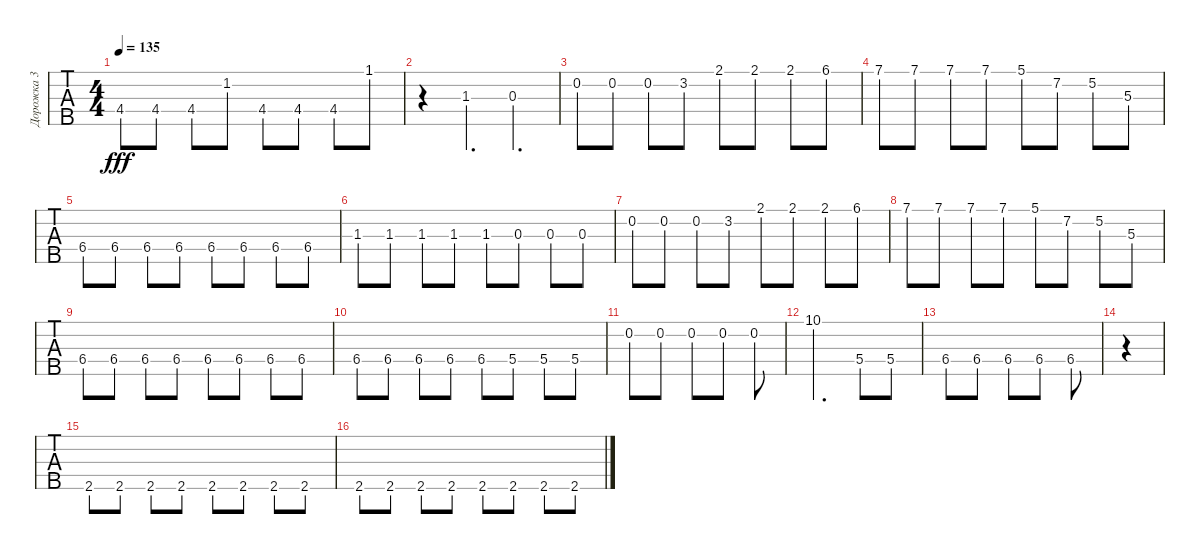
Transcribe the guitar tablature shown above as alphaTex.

\track ("Дорожка 3" "Дорожка 3") {instrument slapbass2}
\staff {tabs}
\tuning (G2 D2 A1 E1 C1) {hide}
\ts (4 4)
\tempo 135
\clef f4
\ks c
4.4{hac}.8{dy fff} 4.4{hac}.8 4.4{hac}.8 1.2{hac}.8 4.4{hac}.8 4.4{hac}.8 4.4{hac}.8 1.1{hac}.8 |
r.4 1.3{hac}.4{d} 0.3{hac}.4{d} |
0.2{hac}.8 0.2{hac}.8 0.2{hac}.8 3.2{hac}.8 2.1{hac}.8 2.1{hac}.8 2.1{hac}.8 6.1{hac}.8 |
7.1{hac}.8 7.1{hac}.8 7.1{hac}.8 7.1{hac}.8 5.1{hac}.8 7.2{hac}.8 5.2{hac}.8 5.3{hac}.8 |
6.4{hac}.8 6.4{hac}.8 6.4{hac}.8 6.4{hac}.8 6.4{hac}.8 6.4{hac}.8 6.4{hac}.8 6.4{hac}.8 |
1.3{hac}.8 1.3{hac}.8 1.3{hac}.8 1.3{hac}.8 1.3{hac}.8 0.3{hac}.8 0.3{hac}.8 0.3{hac}.8 |
0.2{hac}.8 0.2{hac}.8 0.2{hac}.8 3.2{hac}.8 2.1{hac}.8 2.1{hac}.8 2.1{hac}.8 6.1{hac}.8 |
7.1{hac}.8 7.1{hac}.8 7.1{hac}.8 7.1{hac}.8 5.1{hac}.8 7.2{hac}.8 5.2{hac}.8 5.3{hac}.8 |
6.4{hac}.8 6.4{hac}.8 6.4{hac}.8 6.4{hac}.8 6.4{hac}.8 6.4{hac}.8 6.4{hac}.8 6.4{hac}.8 |
6.4{hac}.8 6.4{hac}.8 6.4{hac}.8 6.4{hac}.8 6.4{hac}.8 5.4{hac}.8 5.4{hac}.8 5.4{hac}.8 |
0.2{hac}.8 0.2{hac}.8 0.2{hac}.8 0.2{hac}.8 0.2{hac}.8 |
10.1.2{d} 5.4{hac}.8 5.4{hac}.8 |
6.4{hac}.8 6.4{hac}.8 6.4{hac}.8 6.4{hac}.8 6.4{hac}.8 |
|
2.5{hac}.8 2.5{hac}.8 2.5{hac}.8 2.5{hac}.8 2.5{hac}.8 2.5{hac}.8 2.5{hac}.8 2.5{hac}.8 |
2.5{hac}.8 2.5{hac}.8 2.5{hac}.8 2.5{hac}.8 2.5{hac}.8 2.5{hac}.8 2.5{hac}.8 2.5{hac}.8
